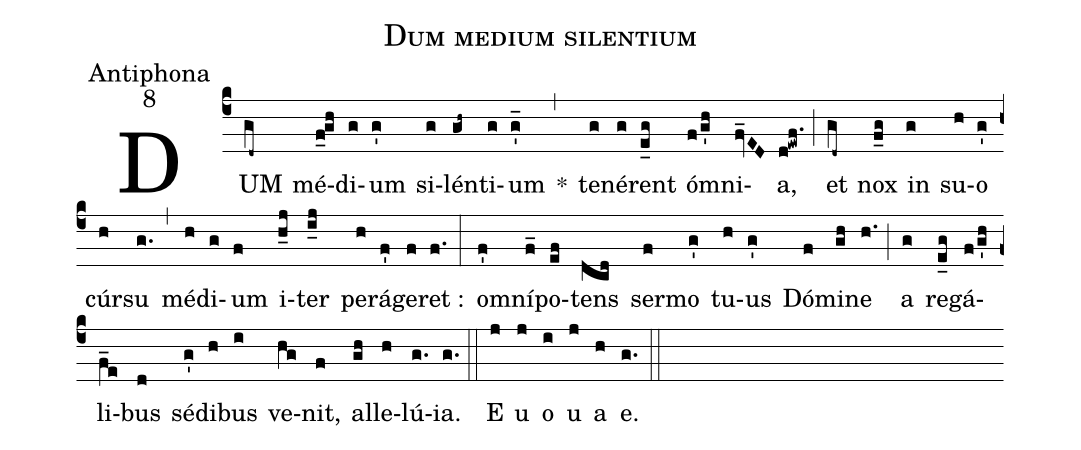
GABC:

name:Dum medium silentium;
office-part:Antiphona;
mode:8;
%%
(c4) DUM(gd~) mé(f_gh)di(g)um(g') si(g)lén(gh~)ti(g)um(g'_) *(,) te(g)né(g)rent(e_g) ó(f/g'h)mni(fv_ED)a,(d!ewf.) (;) et(gd~) nox(f_g) in(g) su(h)o(g') cúr(h)su(g.) (,) mé(h)di(g)um(f) i(h_j)ter(i_j) pe(h)rá(f')ge(f)ret :(f.) (:) o(f')mní(f_)po(ef)tens(dcd) ser(f)mo(g') tu(h)us(g') Dó(f)mi(gh)ne(h.) (;) a(g) re(e_g)gá(f/g'h)li(f_e)bus(d) sé(g')di(h)bus(i) ve(hg)nit,(f) al(gh)le(h)lú(g.)ia.(g.) (::) E(j) u(j) o(i) u(j) a(h) e.(g.) (::)
